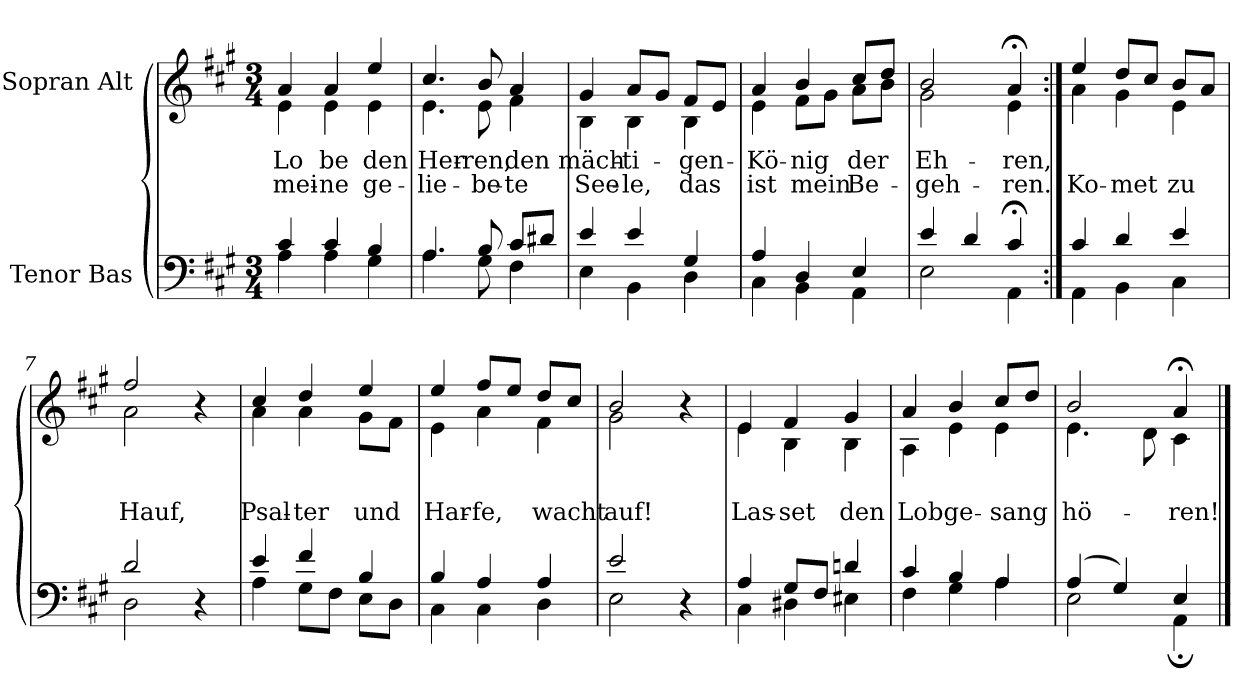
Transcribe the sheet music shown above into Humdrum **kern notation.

**kern	**kern	**text	**text
*part2	*part1	*part1	*part1
*staff2	*staff1	*staff1	*staff1
*I"Tenor Bas	*I"Sopran Alt	*	*
*clefF4	*clefG2	*	*
*k[f#c#g#]	*k[f#c#g#]	*	*
*A:	*A:	*	*
*M3/4	*M3/4	*	*
=1	=1	=1	=1
*^	*^	*	*
4c#/	4A\	4a/	4e\	Lo	mei-
4c#/	4A\	4a/	4e\	be	-ne
4B/	4G#\	4ee/	4e\	den	ge-
=2	=2	=2	=2	=2	=2
4.A/	4.A\	4.cc#/	4.e\	Her-	-lie-
8B/	8G#\	8b/	8e\	-ren,	-be-
8c#/L	4F#\	4a/	4f#\	den	-te
8d#X/J	.	.	.	.	.
=3	=3	=3	=3	=3	=3
4e/	4E\	4g#/	4B\	mäch-	See-
4e/	4BB\	8a/L	4B\	-ti-	-le,
.	.	8g#/J	.	.	.
4G#/	4D\	8f#/L	4B\	-gen-	das
.	.	8e/J	.	.	.
=4	=4	=4	=4	=4	=4
4A/	4C#\	4a/	4e\	-Kö-	ist
4D/	4BB\	4b/	8f#\L	-nig	mein
.	.	.	8g#\J	.	.
4E/	4AA\	8cc#/L	8a\L	der	Be-
.	.	8dd/J	8b\J	.	.
!!LO:LB:g=z	!!
=5	=5	=5	=5	=5	=5
4e/	2E\	2b/	2g#\	Eh-	-geh-
4d/	.	.	.	.	.
4c#;</	4AA\	4a;</	4e\	-ren,	-ren.
=6:|!	=6:|!	=6:|!	=6:|!	=6:|!	=6:|!
4c#/	4AA\	4ee/	4a\	.	Ko-
4d/	4BB\	8dd/L	4g#\	.	-met
.	.	8cc#/J	.	.	.
4e/	4C#\	8b/L	4e\	.	zu
.	.	8a/J	.	.	.
=7	=7	=7	=7	=7	=7
2d/	2D\	2ff#/	2a\	.	Hauf,
4r	4ryy	4r	4ryy	.	.
=8	=8	=8	=8	=8	=8
4e/	4A\	4cc#/	4a\	.	Psal-
4f#/	8G#\L	4dd/	4a\	.	-ter
.	8F#\J	.	.	.	.
4B/	8E\L	4ee/	8g#\L	.	und
.	8D\J	.	8f#\J	.	.
!!LO:LB:g=z	!!
=9	=9	=9	=9	=9	=9
4B/	4C#\	4ee/	4e\	.	Har-
4A/	4C#\	8ff#/L	4a\	.	-fe,
.	.	8ee/J	.	.	.
4A/	4D\	8dd/L	4f#\	.	wacht
.	.	8cc#/J	.	.	.
=10	=10	=10	=10	=10	=10
2e/	2E\	2b/	2g#\	.	auf!
4r	4ryy	4r	4ryy	.	.
=11	=11	=11	=11	=11	=11
4A/	4C#\	4e/	4e\	.	Las-
8G#/L	4D#X\	4f#/	4B\	.	-set
8F#/J	.	.	.	.	.
4dn/	4E#X\	4g#/	4B\	.	den
=12	=12	=12	=12	=12	=12
4c#/	4F#\	4a/	4A\	.	Lob
4B/	4G#\	4b/	4e\	.	ge-
4A/	4A\	8cc#/L	4e\	.	-sang
.	.	8dd/J	.	.	.
=13	=13	=13	=13	=13	=13
(4A/	2E\	2b/	4.e\	.	hö-
4G#/)	.	.	.	.	.
.	.	.	8d\	.	.
4E/	4AA;<\	4a;</	4c#\	.	-ren!
*v	*v	*	*	*	*
*	*v	*v	*	*
==	==	==	==
*-	*-	*-	*-
